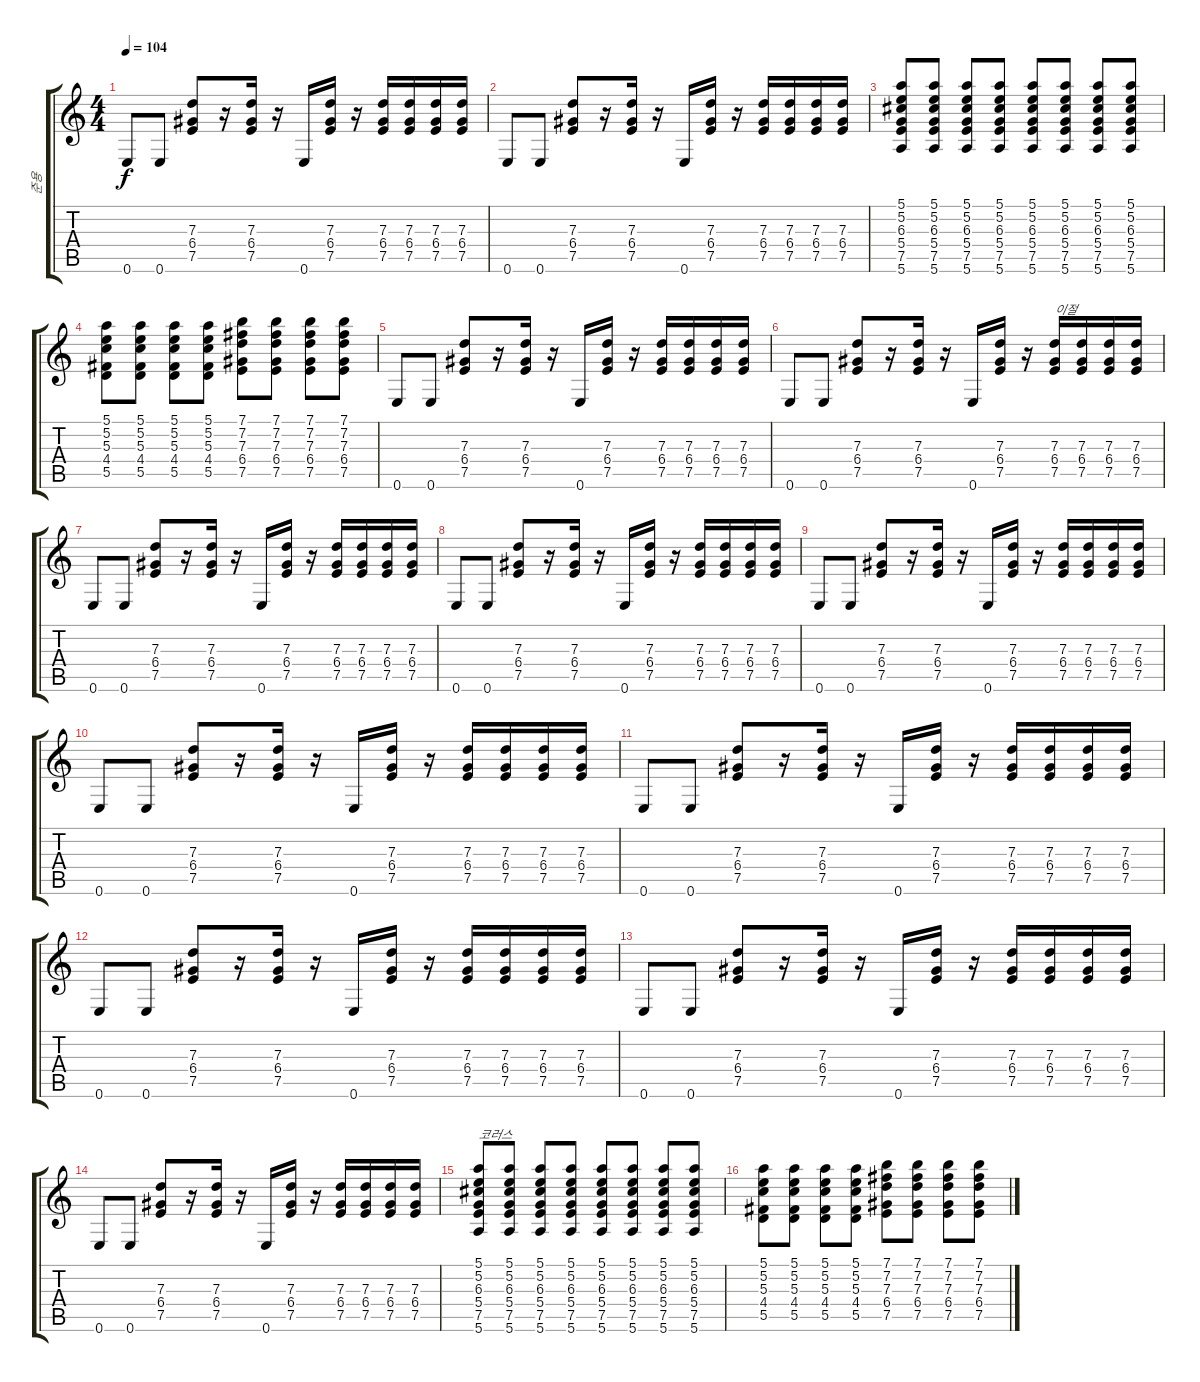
\track ("준용" "준용") {instrument electricguitarclean}
\staff {score tabs}
\tuning (E4 B3 G3 D3 A2 E2) {hide}
\ts (4 4)
\tempo 104
\clef g2
\ks c
0.6.8{dy f} 0.6.8 (7.3 6.4 7.5).8 r.16 (7.3 6.4 7.5).16 r.16 0.6.16 (7.3 6.4 7.5).16 r.16 (7.3 6.4 7.5).16 (7.3 6.4 7.5).16 (7.3 6.4 7.5).16 (7.3 6.4 7.5).16 |
0.6.8 0.6.8 (7.3 6.4 7.5).8 r.16 (7.3 6.4 7.5).16 r.16 0.6.16 (7.3 6.4 7.5).16 r.16 (7.3 6.4 7.5).16 (7.3 6.4 7.5).16 (7.3 6.4 7.5).16 (7.3 6.4 7.5).16 |
(5.1 5.2 6.3 5.4 7.5 5.6).8 (5.1 5.2 6.3 5.4 7.5 5.6).8 (5.1 5.2 6.3 5.4 7.5 5.6).8 (5.1 5.2 6.3 5.4 7.5 5.6).8 (5.1 5.2 6.3 5.4 7.5 5.6).8 (5.1 5.2 6.3 5.4 7.5 5.6).8 (5.1 5.2 6.3 5.4 7.5 5.6).8 (5.1 5.2 6.3 5.4 7.5 5.6).8 |
(5.1 5.2 5.3 4.4 5.5).8 (5.1 5.2 5.3 4.4 5.5).8 (5.1 5.2 5.3 4.4 5.5).8 (5.1 5.2 5.3 4.4 5.5).8 (7.1 7.2 7.3 6.4 7.5).8 (7.1 7.2 7.3 6.4 7.5).8 (7.1 7.2 7.3 6.4 7.5).8 (7.1 7.2 7.3 6.4 7.5).8 |
0.6.8 0.6.8 (7.3 6.4 7.5).8 r.16 (7.3 6.4 7.5).16 r.16 0.6.16 (7.3 6.4 7.5).16 r.16 (7.3 6.4 7.5).16 (7.3 6.4 7.5).16 (7.3 6.4 7.5).16 (7.3 6.4 7.5).16 |
0.6.8 0.6.8 (7.3 6.4 7.5).8 r.16 (7.3 6.4 7.5).16 r.16 0.6.16 (7.3 6.4 7.5).16 r.16 (7.3 6.4 7.5).16{txt "이절"} (7.3 6.4 7.5).16 (7.3 6.4 7.5).16 (7.3 6.4 7.5).16 |
0.6.8 0.6.8 (7.3 6.4 7.5).8 r.16 (7.3 6.4 7.5).16 r.16 0.6.16 (7.3 6.4 7.5).16 r.16 (7.3 6.4 7.5).16 (7.3 6.4 7.5).16 (7.3 6.4 7.5).16 (7.3 6.4 7.5).16 |
0.6.8 0.6.8 (7.3 6.4 7.5).8 r.16 (7.3 6.4 7.5).16 r.16 0.6.16 (7.3 6.4 7.5).16 r.16 (7.3 6.4 7.5).16 (7.3 6.4 7.5).16 (7.3 6.4 7.5).16 (7.3 6.4 7.5).16 |
0.6.8 0.6.8 (7.3 6.4 7.5).8 r.16 (7.3 6.4 7.5).16 r.16 0.6.16 (7.3 6.4 7.5).16 r.16 (7.3 6.4 7.5).16 (7.3 6.4 7.5).16 (7.3 6.4 7.5).16 (7.3 6.4 7.5).16 |
0.6.8 0.6.8 (7.3 6.4 7.5).8 r.16 (7.3 6.4 7.5).16 r.16 0.6.16 (7.3 6.4 7.5).16 r.16 (7.3 6.4 7.5).16 (7.3 6.4 7.5).16 (7.3 6.4 7.5).16 (7.3 6.4 7.5).16 |
0.6.8 0.6.8 (7.3 6.4 7.5).8 r.16 (7.3 6.4 7.5).16 r.16 0.6.16 (7.3 6.4 7.5).16 r.16 (7.3 6.4 7.5).16 (7.3 6.4 7.5).16 (7.3 6.4 7.5).16 (7.3 6.4 7.5).16 |
0.6.8 0.6.8 (7.3 6.4 7.5).8 r.16 (7.3 6.4 7.5).16 r.16 0.6.16 (7.3 6.4 7.5).16 r.16 (7.3 6.4 7.5).16 (7.3 6.4 7.5).16 (7.3 6.4 7.5).16 (7.3 6.4 7.5).16 |
0.6.8 0.6.8 (7.3 6.4 7.5).8 r.16 (7.3 6.4 7.5).16 r.16 0.6.16 (7.3 6.4 7.5).16 r.16 (7.3 6.4 7.5).16 (7.3 6.4 7.5).16 (7.3 6.4 7.5).16 (7.3 6.4 7.5).16 |
0.6.8 0.6.8 (7.3 6.4 7.5).8 r.16 (7.3 6.4 7.5).16 r.16 0.6.16 (7.3 6.4 7.5).16 r.16 (7.3 6.4 7.5).16 (7.3 6.4 7.5).16 (7.3 6.4 7.5).16 (7.3 6.4 7.5).16 |
(5.1 5.2 6.3 5.4 7.5 5.6).8{txt "코러스"} (5.1 5.2 6.3 5.4 7.5 5.6).8 (5.1 5.2 6.3 5.4 7.5 5.6).8 (5.1 5.2 6.3 5.4 7.5 5.6).8 (5.1 5.2 6.3 5.4 7.5 5.6).8 (5.1 5.2 6.3 5.4 7.5 5.6).8 (5.1 5.2 6.3 5.4 7.5 5.6).8 (5.1 5.2 6.3 5.4 7.5 5.6).8 |
(5.1 5.2 5.3 4.4 5.5).8 (5.1 5.2 5.3 4.4 5.5).8 (5.1 5.2 5.3 4.4 5.5).8 (5.1 5.2 5.3 4.4 5.5).8 (7.1 7.2 7.3 6.4 7.5).8 (7.1 7.2 7.3 6.4 7.5).8 (7.1 7.2 7.3 6.4 7.5).8 (7.1 7.2 7.3 6.4 7.5).8
